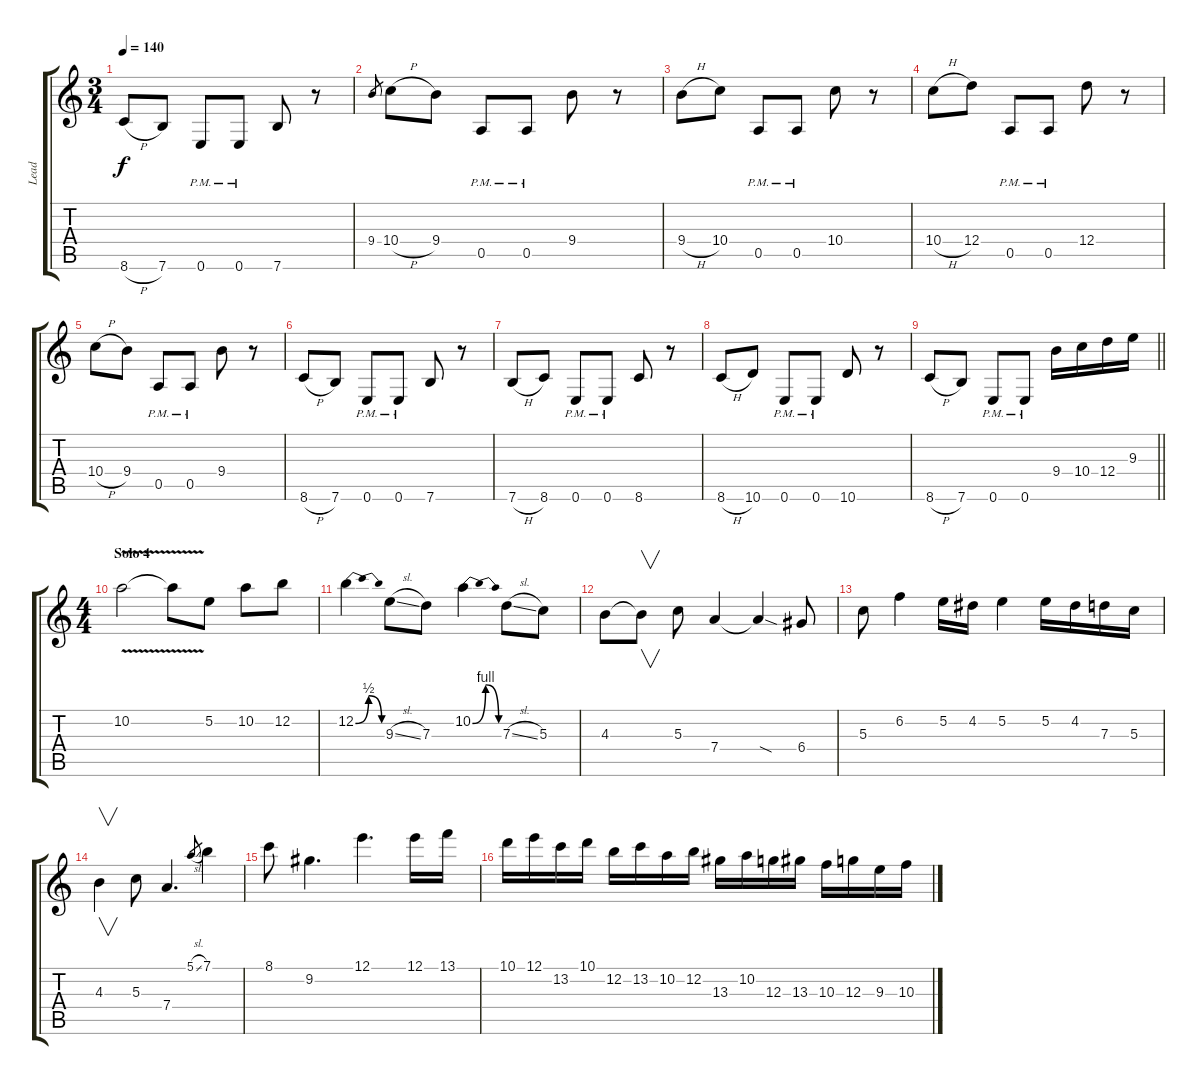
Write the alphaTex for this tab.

\track ("Lead" "Lead") {instrument distortionguitar}
\staff {score tabs}
\tuning (E4 B3 G3 D3 A2 E2) {hide}
\ts (3 4)
\tempo 140
\clef g2
\ks c
8.6{h}.8{dy f} 7.6.8 0.6{pm}.8 0.6{pm}.8 7.6.8 r.8 |
9.4.8{gr} 10.4{h}.8{volume 16} 9.4.8 0.5{pm}.8 0.5{pm}.8 9.4.8 r.8 |
9.4{h}.8 10.4.8 0.5{pm}.8 0.5{pm}.8 10.4.8 r.8 |
10.4{h}.8 12.4.8 0.5{pm}.8 0.5{pm}.8 12.4.8 r.8 |
10.4{h}.8 9.4.8 0.5{pm}.8 0.5{pm}.8 9.4.8 r.8 |
8.6{h}.8 7.6.8 0.6{pm}.8 0.6{pm}.8 7.6.8 r.8 |
7.6{h}.8 8.6.8 0.6{pm}.8 0.6{pm}.8 8.6.8 r.8 |
8.6{h}.8 10.6.8 0.6{pm}.8 0.6{pm}.8 10.6.8 r.8 |
\barLineRight lightlight
8.6{h}.8 7.6.8 0.6{pm}.8 0.6{pm}.8 9.4.16 10.4.16 12.4.16 9.3.16 |
\ts (4 4)
\section ("" "Solo 4")
10.2{v}.2 10.2{t}.8 5.2.8 10.2.8 12.2.8 |
12.2{be (bendrelease 0 0 15 2 36 2 60 0)}.4 9.3{sl}.8 7.3.8 10.2{be (bendrelease 0 0 15 4 38 4 60 0)}.4 7.3{sl}.8 5.3.8 |
4.3.8 4.3{t}.8{v} 5.3.8 7.4.4 7.4{sod t}.4 6.4.8 |
5.3.8 6.2.4 5.2.16 4.2.16 5.2.4 5.2.16 4.2.16 7.3.16 5.3.16 |
4.3.4{v} 5.3.8 7.4.4{d} 5.1{sl}.8{gr} 7.1.4 |
8.1.8 9.2.4{d} 12.1.4{d} 12.1.16 13.1.16 |
10.1.16 12.1.16 13.2.16 10.1.16 12.2.16 13.2.16 10.2.16 12.2.16 13.3.16 10.2.16 12.3.16 13.3.16 10.3.16 12.3.16 9.3.16 10.3.16
